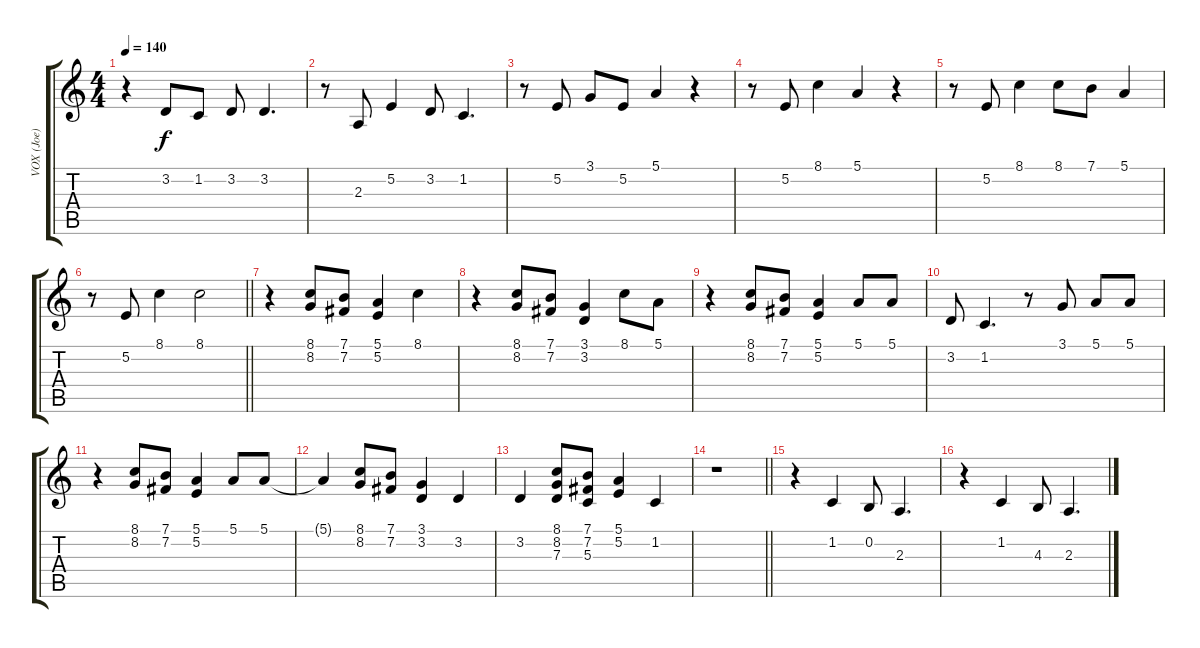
\track ("VOX (Joe)" "VOX (Joe)") {instrument lead1square}
\staff {score tabs}
\tuning (E4 B3 G3 D3 A2 E2) {hide}
\ts (4 4)
\tempo 140
\clef g2
\ks aminor
r.4{dy f} 3.2.8 1.2.8 3.2.8 3.2.4{d} |
r.8 2.3.8 5.2.4 3.2.8 1.2.4{d} |
r.8 5.2.8 3.1.8 5.2.8 5.1.4 r.4 |
r.8 5.2.8 8.1.4 5.1.4 r.4 |
r.8 5.2.8 8.1.4 8.1.8 7.1.8 5.1.4 |
\barLineRight lightlight
r.8 5.2.8 8.1.4 8.1.2 |
r.4 (8.1 8.2).8 (7.1 7.2).8 (5.1 5.2).4 8.1.4 |
r.4 (8.1 8.2).8 (7.1 7.2).8 (3.1 3.2).4 8.1.8 5.1.8 |
r.4 (8.1 8.2).8 (7.1 7.2).8 (5.1 5.2).4 5.1.8 5.1.8 |
3.2.8 1.2.4{d} r.8 3.1.8 5.1.8 5.1.8 |
r.4 (8.1 8.2).8 (7.1 7.2).8 (5.1 5.2).4 5.1.8 5.1.8 |
5.1{t}.4 (8.1 8.2).8 (7.1 7.2).8 (3.1 3.2).4 3.2.4 |
3.2.4 (8.1 8.2 7.3).8 (7.1 7.2 5.3).8 (5.1 5.2).4 1.2.4 |
\barLineRight lightlight
r.1 |
r.4 1.2.4 0.2.8 2.3.4{d} |
r.4 1.2.4 4.3.8 2.3.4{d}
